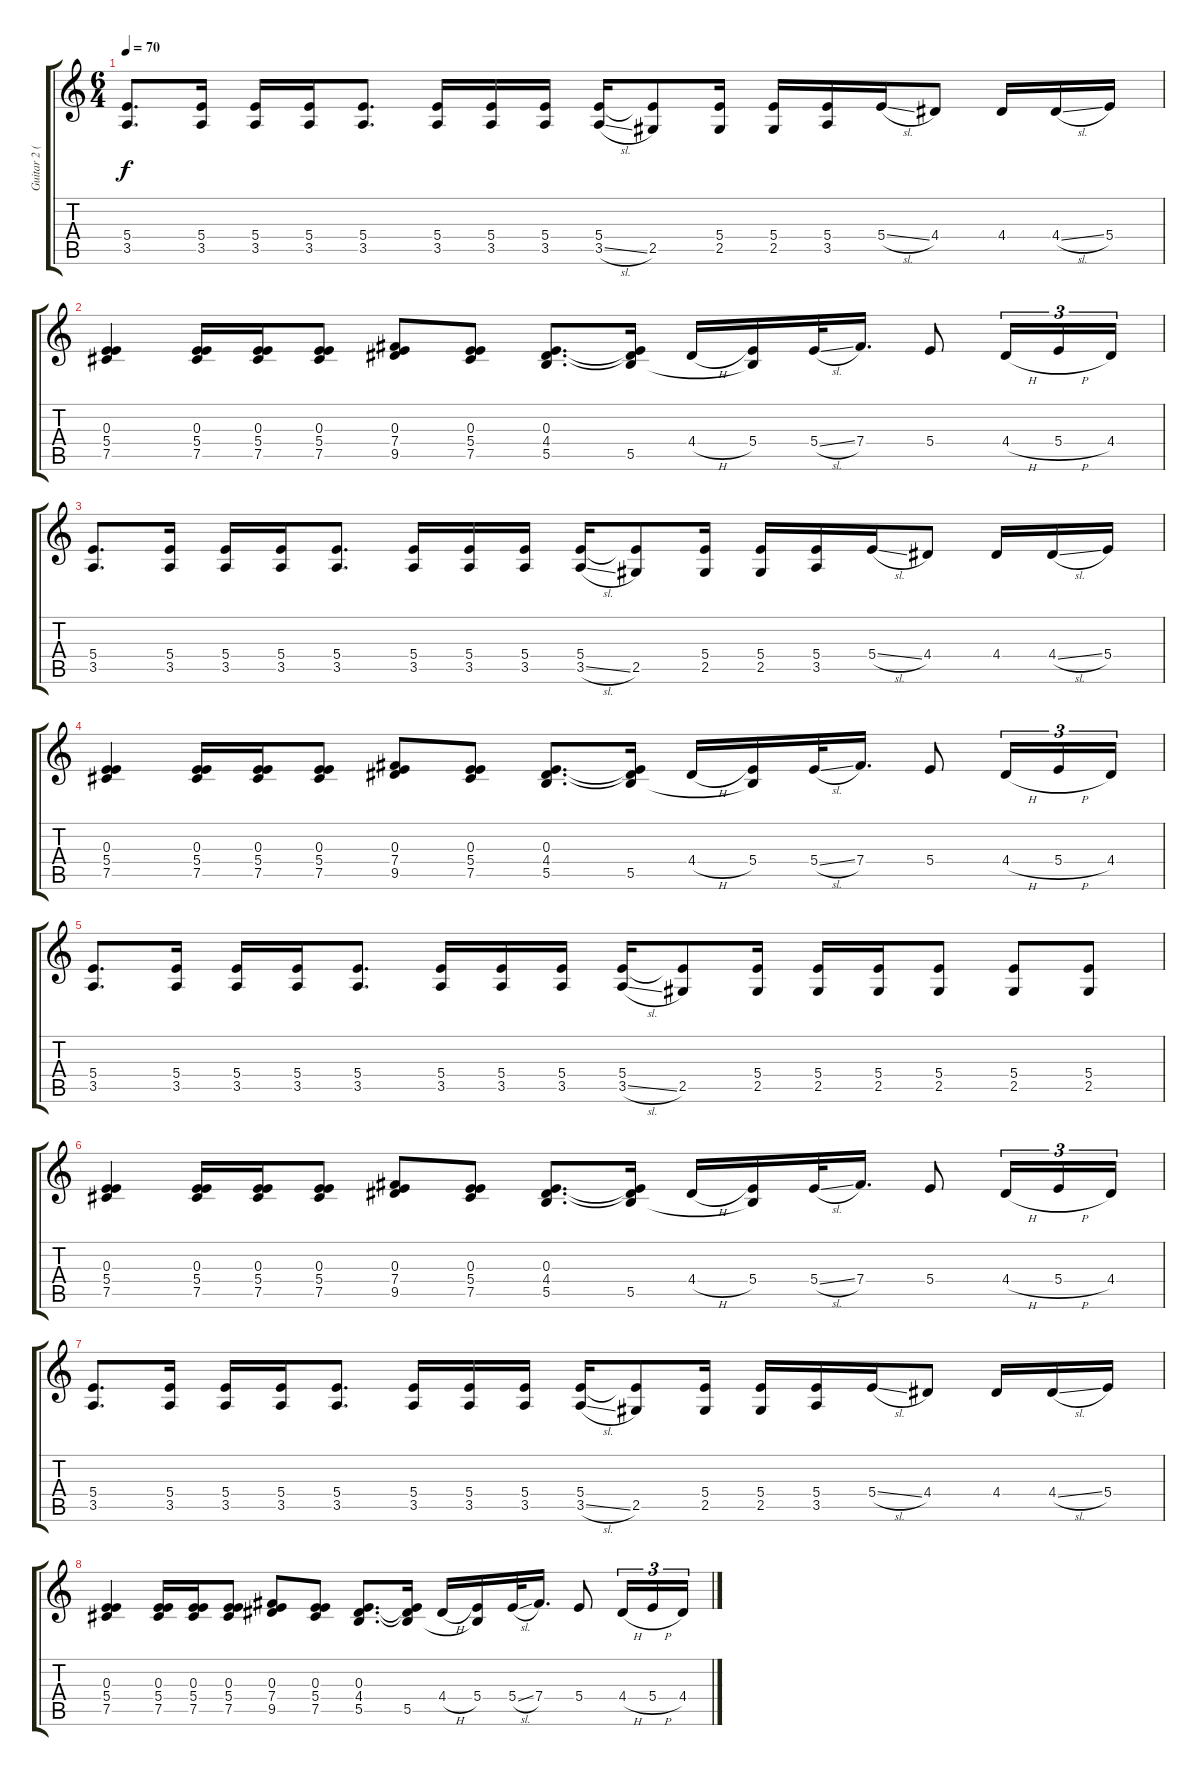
\track ("Guitar 2 (Distortion)" "Guitar 2 (") {instrument distortionguitar}
\staff {score tabs}
\tuning (Db4 Ab3 E3 B2 Gb2 Db2) {hide}
\ts (6 4)
\tempo 70
\clef g2
\ks c
(5.4 3.5).8{d dy f} (5.4 3.5).16 (5.4 3.5).16 (5.4 3.5).16 (5.4 3.5).8{d} (5.4 3.5).16 (5.4 3.5).16 (5.4 3.5).16 (5.4 3.5{sl}).16 (5.4{t} 2.5).8 (5.4 2.5).16 (5.4 2.5).16 (5.4 3.5).16 5.4{sl}.16 4.4.8 4.4.16 4.4{sl}.16 5.4.16 |
(0.3 5.4 7.5).4 (0.3 5.4 7.5).16 (0.3 5.4 7.5).16 (0.3 5.4 7.5).8 (0.3 7.4 9.5).8 (0.3 5.4 7.5).8 (0.3 4.4 5.5).8{d} (0.3{t} 4.4{t} 5.5).16 4.4{h}.16 (5.4 5.5{t}).16 5.4{sl}.32 7.4.16{d} 5.4.8 4.4{h}.16{tu (3 2)} 5.4{h}.16{tu (3 2)} 4.4.16{tu (3 2)} |
(5.4 3.5).8{d} (5.4 3.5).16 (5.4 3.5).16 (5.4 3.5).16 (5.4 3.5).8{d} (5.4 3.5).16 (5.4 3.5).16 (5.4 3.5).16 (5.4 3.5{sl}).16 (5.4{t} 2.5).8 (5.4 2.5).16 (5.4 2.5).16 (5.4 3.5).16 5.4{sl}.16 4.4.8 4.4.16 4.4{sl}.16 5.4.16 |
(0.3 5.4 7.5).4 (0.3 5.4 7.5).16 (0.3 5.4 7.5).16 (0.3 5.4 7.5).8 (0.3 7.4 9.5).8 (0.3 5.4 7.5).8 (0.3 4.4 5.5).8{d} (0.3{t} 4.4{t} 5.5).16 4.4{h}.16 (5.4 5.5{t}).16 5.4{sl}.32 7.4.16{d} 5.4.8 4.4{h}.16{tu (3 2)} 5.4{h}.16{tu (3 2)} 4.4.16{tu (3 2)} |
(5.4 3.5).8{d} (5.4 3.5).16 (5.4 3.5).16 (5.4 3.5).16 (5.4 3.5).8{d} (5.4 3.5).16 (5.4 3.5).16 (5.4 3.5).16 (5.4 3.5{sl}).16 (5.4{t} 2.5).8 (5.4 2.5).16 (5.4 2.5).16 (5.4 2.5).16 (5.4 2.5).8 (5.4 2.5).8 (5.4 2.5).8 |
(0.3 5.4 7.5).4 (0.3 5.4 7.5).16 (0.3 5.4 7.5).16 (0.3 5.4 7.5).8 (0.3 7.4 9.5).8 (0.3 5.4 7.5).8 (0.3 4.4 5.5).8{d} (0.3{t} 4.4{t} 5.5).16 4.4{h}.16 (5.4 5.5{t}).16 5.4{sl}.32 7.4.16{d} 5.4.8 4.4{h}.16{tu (3 2)} 5.4{h}.16{tu (3 2)} 4.4.16{tu (3 2)} |
(5.4 3.5).8{d} (5.4 3.5).16 (5.4 3.5).16 (5.4 3.5).16 (5.4 3.5).8{d} (5.4 3.5).16 (5.4 3.5).16 (5.4 3.5).16 (5.4 3.5{sl}).16 (5.4{t} 2.5).8 (5.4 2.5).16 (5.4 2.5).16 (5.4 3.5).16 5.4{sl}.16 4.4.8 4.4.16 4.4{sl}.16 5.4.16 |
(0.3 5.4 7.5).4 (0.3 5.4 7.5).16 (0.3 5.4 7.5).16 (0.3 5.4 7.5).8 (0.3 7.4 9.5).8 (0.3 5.4 7.5).8 (0.3 4.4 5.5).8{d} (0.3{t} 4.4{t} 5.5).16 4.4{h}.16 (5.4 5.5{t}).16 5.4{sl}.32 7.4.16{d} 5.4.8 4.4{h}.16{tu (3 2)} 5.4{h}.16{tu (3 2)} 4.4.16{tu (3 2)}
